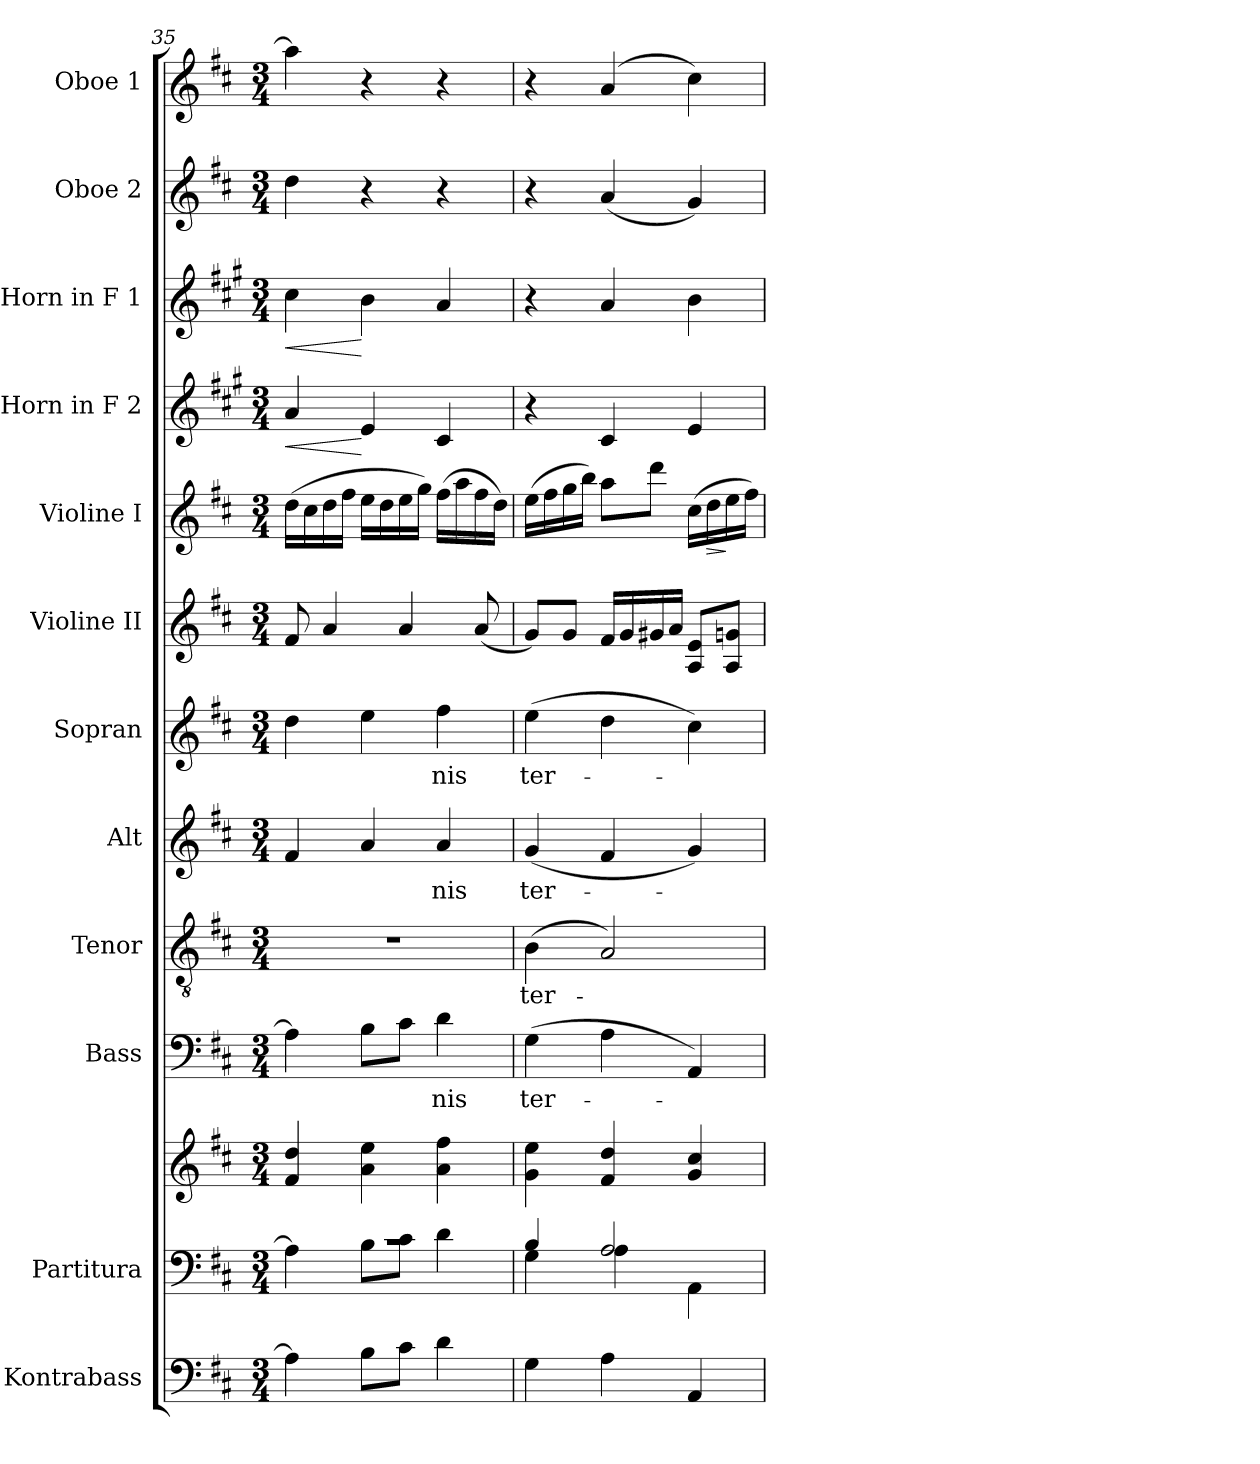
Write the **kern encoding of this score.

**kern	**kern	**kern	**kern	**text	**kern	**text	**kern	**text	**kern	**text	**kern	**kern	**dynam	**kern	**dynam	**kern	**dynam	**kern	**kern
*part12	*part11	*part11	*part10	*part10	*part9	*part9	*part8	*part8	*part7	*part7	*part6	*part5	*part5	*part4	*part4	*part3	*part3	*part2	*part1
*staff13	*staff12	*staff11	*staff10	*staff10	*staff9	*staff9	*staff8	*staff8	*staff7	*staff7	*staff6	*staff5	*staff5	*staff4	*staff4	*staff3	*staff3	*staff2	*staff1
*I"Kontrabass	*I"Partitura	*	*I"Bass	*	*I"Tenor	*	*I"Alt	*	*I"Sopran	*	*I"Violine II	*I"Violine I	*	*I"Horn in F 2	*	*I"Horn in F 1	*	*I"Oboe 2	*I"Oboe 1
*I'Kb.	*	*	*I'B.	*	*I'T.	*	*I'A.	*	*I'S.	*	*I'Vl. II	*I'Vl. I	*	*	*	*	*	*I'Ob. 2	*I'Ob. 1
*clefF4	*clefF4	*clefG2	*clefF4	*	*clefGv2	*	*clefG2	*	*clefG2	*	*clefG2	*clefG2	*	*clefG2	*	*clefG2	*	*clefG2	*clefG2
*ITrd7c12	*	*	*	*	*	*	*	*	*	*	*	*	*	*ITrd4c7	*	*ITrd4c7	*	*	*
*k[f#c#]	*k[f#c#]	*k[f#c#]	*k[f#c#]	*	*k[f#c#]	*	*k[f#c#]	*	*k[f#c#]	*	*k[f#c#]	*k[f#c#]	*	*k[f#c#]	*	*k[f#c#]	*	*k[f#c#]	*k[f#c#]
*D:	*D:	*D:	*D:	*	*D:	*	*D:	*	*D:	*	*D:	*D:	*	*D:	*	*D:	*	*D:	*D:
*M3/4	*M3/4	*M3/4	*M3/4	*	*M3/4	*	*M3/4	*	*M3/4	*	*M3/4	*M3/4	*	*M3/4	*	*M3/4	*	*M3/4	*M3/4
=35	=35	=35	=35	=35	=35	=35	=35	=35	=35	=35	=35	=35	=35	=35	=35	=35	=35	=35	=35
!	!LO:N:vis=1	!	!	!	!	!	!	!	!	!	!	!	!	!	!LO:HP:b	!	!LO:HP:b	!	!
*	*^	*	*	*	*	*	*	*	*	*	*	*	*	*	*	*	*	*	*
4AA\]	2.rd	4A\]	4f#/ 4dd/	4A\]	.	2.r	.	4f#/	.	4dd\	.	8f#/	(>16dd\LL	.	4d/	<	4f#\	<	4dd\	4aa\]
.	.	.	.	.	.	.	.	.	.	.	.	.	16cc#\	.	.	.	.	.	.	.
.	.	.	.	.	.	.	.	.	.	.	.	4a/	16dd\	.	.	.	.	.	.	.
.	.	.	.	.	.	.	.	.	.	.	.	.	16ff#\JJ	.	.	.	.	.	.	.
8BB\L	.	8B\L	4a\ 4ee\	8B\L	.	.	.	4a/	.	4ee\	.	.	16ee\LL	.	4A/	[	4e\	[	4r	4r
.	.	.	.	.	.	.	.	.	.	.	.	.	16dd\	.	.	.	.	.	.	.
8C#\J	.	8c#\J	.	8c#\J	.	.	.	.	.	.	.	4a/	16ee\	.	.	.	.	.	.	.
.	.	.	.	.	.	.	.	.	.	.	.	.	16gg\JJ)	.	.	.	.	.	.	.
!	!	!	!	!	!LO:LY:b	!	!	!	!LO:LY:b	!	!LO:LY:b	!	!	!	!	!	!	!	!	!
4D\	.	4d\	4a\ 4ff#\	4d\	-nis	.	.	4a/	-nis	4ff#\	-nis	.	(>16ff#\LL	.	4F#/	.	4d/	.	4r	4r
.	.	.	.	.	.	.	.	.	.	.	.	.	16aa\	.	.	.	.	.	.	.
.	.	.	.	.	.	.	.	.	.	.	.	(<8a/	16ff#\	.	.	.	.	.	.	.
.	.	.	.	.	.	.	.	.	.	.	.	.	16dd\JJ)	.	.	.	.	.	.	.
=36	=36	=36	=36	=36	=36	=36	=36	=36	=36	=36	=36	=36	=36	=36	=36	=36	=36	=36	=36	=36
!	!	!	!	!	!LO:LY:b	!	!LO:LY:b	!	!LO:LY:b	!	!LO:LY:b	!	!	!	!	!	!	!	!	!
4GG\	4B/	4G\	4g\ 4ee\	(>4G\	ter-	(>4B\	ter-	(<4g/	ter-	(>4ee\	ter-	8g/L)	(>16ee\LL	.	4r	.	4r	.	4r	4r
.	.	.	.	.	.	.	.	.	.	.	.	.	16ff#\	.	.	.	.	.	.	.
.	.	.	.	.	.	.	.	.	.	.	.	8g/J	16gg\	.	.	.	.	.	.	.
.	.	.	.	.	.	.	.	.	.	.	.	.	16bb\JJ)	.	.	.	.	.	.	.
4AA\	2A/	4A\	4f#/ 4dd/	4A\	.	2A/)	.	4f#/	.	4dd\	.	16f#/LL	8aa\L	.	4F#/	.	4d/	.	(<4a/	(4a/
.	.	.	.	.	.	.	.	.	.	.	.	16g/	.	.	.	.	.	.	.	.
.	.	.	.	.	.	.	.	.	.	.	.	16g#X/	8ddd\J	.	.	.	.	.	.	.
.	.	.	.	.	.	.	.	.	.	.	.	16a/JJ	.	.	.	.	.	.	.	.
4AAA/	.	4AA\	4g/ 4cc#/	4AA/)	.	.	.	4g/)	.	4cc#\)	.	8A/ 8e/L	(>16cc#\LL	.	4A/	.	4e\	.	4g/)	4cc#\)
!	!	!	!	!	!	!	!	!	!	!	!	!	!	!LO:HP:b	!	!	!	!	!	!
.	.	.	.	.	.	.	.	.	.	.	.	.	16dd\	>	.	.	.	.	.	.
.	.	.	.	.	.	.	.	.	.	.	.	8A/ 8gn/J	16ee\	]	.	.	.	.	.	.
.	.	.	.	.	.	.	.	.	.	.	.	.	16ff#\JJ)	.	.	.	.	.	.	.
*	*v	*v	*	*	*	*	*	*	*	*	*	*	*	*	*	*	*	*	*	*
=	=	=	=	=	=	=	=	=	=	=	=	=	=	=	=	=	=	=	=
*-	*-	*-	*-	*-	*-	*-	*-	*-	*-	*-	*-	*-	*-	*-	*-	*-	*-	*-	*-
